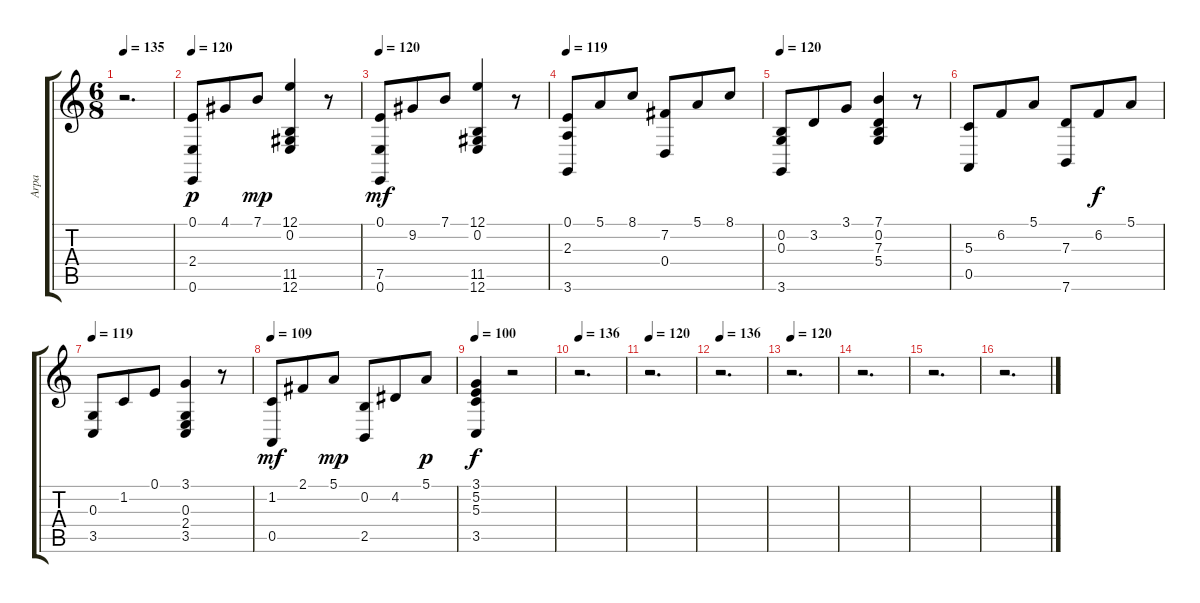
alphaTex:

\track ("Arpa" "Arpa") {instrument pizzicatostrings}
\staff {score tabs}
\tuning (E4 B3 G3 D3 A2 E2) {hide}
\ts (6 8)
\tempo 135
\clef g2
\ks c
r.2{d dy mp} |
\tempo 120
(0.1 2.4 0.6).8{dy p} 4.1.8 7.1.8{dy mp} (12.1 0.2 11.5 12.6).4 r.8 |
\tempo 120
(0.1 7.5 0.6).8{dy mf} 9.2.8 7.1.8 (12.1 0.2 11.5 12.6).4 r.8 |
\tempo 119
(0.1 2.3 3.6).8 5.1.8 8.1.8 (7.2 0.4).8 5.1.8 8.1.8 |
\tempo 120
(0.2 0.3 3.6).8 3.2.8 3.1.8 (7.1 0.2 7.3 5.4).4 r.8 |
(5.3 0.5).8 6.2.8 5.1.8 (7.3 7.6).8 6.2.8{dy f} 5.1.8 |
\tempo 119
(0.3 3.5).8 1.2.8 0.1.8 (3.1 0.3 2.4 3.5).4 r.8 |
\tempo 109
(1.2 0.5).8{dy mf} 2.1.8 5.1.8{dy mp} (0.2 2.5).8 4.2.8 5.1.8{dy p} |
\tempo 100
(3.1 5.2 5.3 3.5).4{dy f} r.2 |
\tempo 136
r.2{d} |
\tempo 120
r.2{d} |
\tempo 136
r.2{d} |
\tempo 120
r.2{d} |
r.2{d} |
r.2{d} |
r.2{d}
